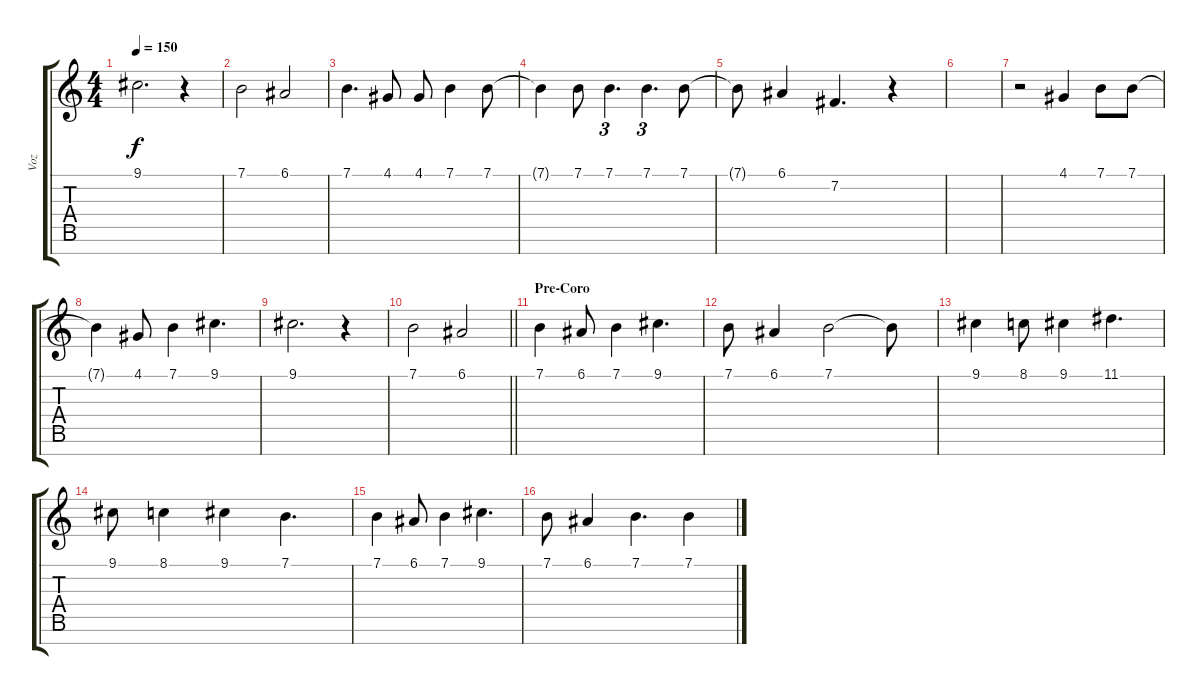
\track ("Voz" "Voz") {instrument lead1square}
\staff {score tabs}
\tuning (E4 B3 G3 D3 A2 E2 B1) {hide}
\ts (4 4)
\tempo 150
\clef g2
\ks c
9.1.2{d dy f} r.4 |
7.1.2 6.1.2 |
7.1.4{d} 4.1.8 4.1.8 7.1.4 7.1.8 |
7.1{t}.4 7.1.8 7.1.4{d tu (3 2)} 7.1.4{d tu (3 2)} 7.1.8 |
7.1{t}.8 6.1.4 7.2.4{d} r.4 |
|
r.2 4.1.4 7.1.8 7.1.8 |
7.1{t}.4 4.1.8 7.1.4 9.1.4{d} |
9.1.2{d} r.4 |
\barLineRight lightlight
7.1.2 6.1.2 |
\section ("" "Pre-Coro")
7.1.4 6.1.8 7.1.4 9.1.4{d} |
7.1.8 6.1.4 7.1.2 7.1{t}.8 |
9.1.4 8.1.8 9.1.4 11.1.4{d} |
9.1.8 8.1.4 9.1.4 7.1.4{d} |
7.1.4 6.1.8 7.1.4 9.1.4{d} |
7.1.8 6.1.4 7.1.4{d} 7.1.4
